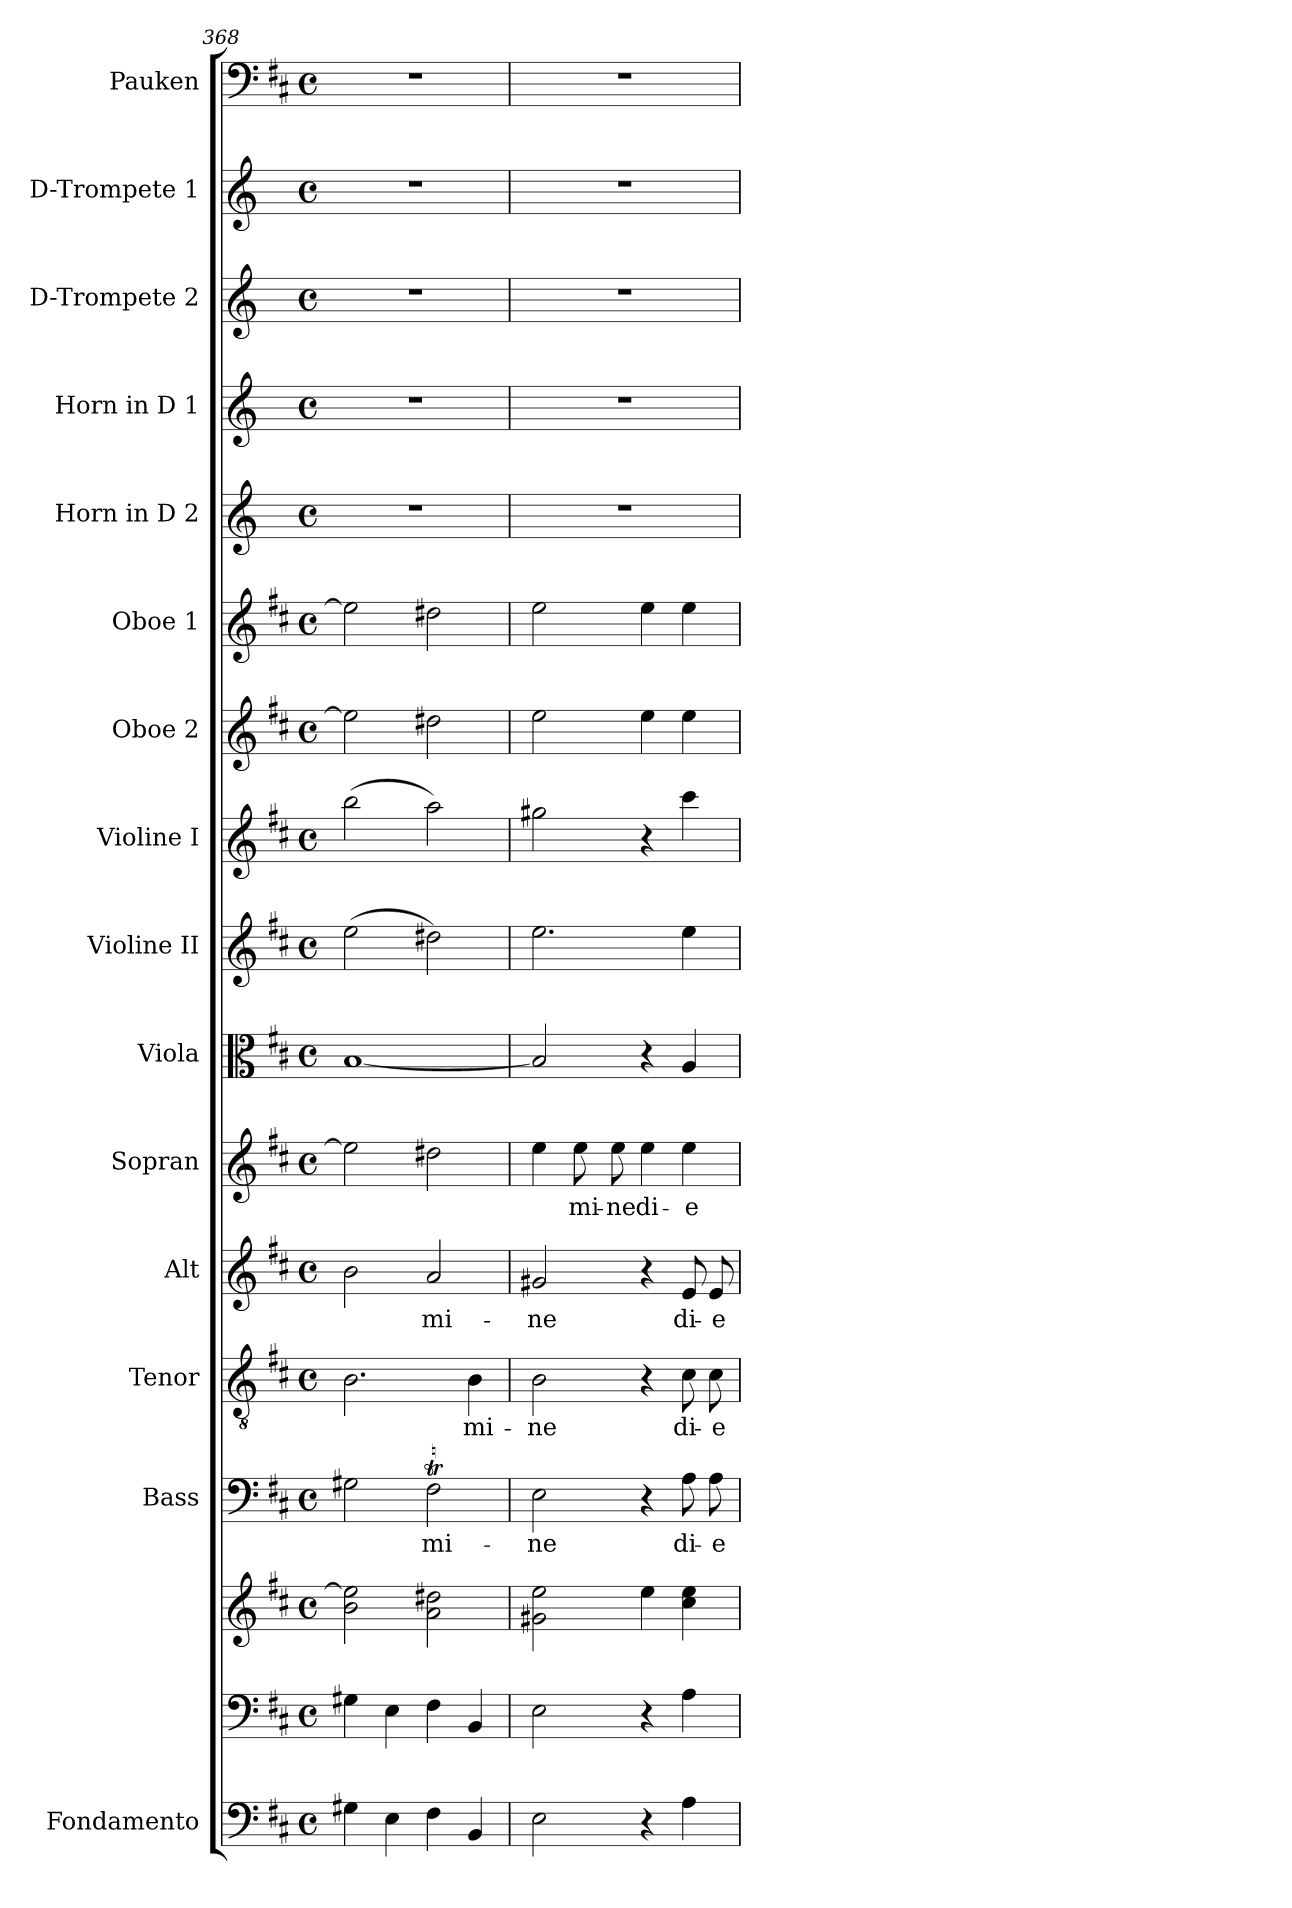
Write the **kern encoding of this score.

**kern	**kern	**kern	**kern	**text	**kern	**text	**kern	**text	**kern	**text	**kern	**kern	**kern	**kern	**kern	**kern	**kern	**kern	**kern	**kern
*part16	*part15	*part15	*part14	*part14	*part13	*part13	*part12	*part12	*part11	*part11	*part10	*part9	*part8	*part7	*part6	*part5	*part4	*part3	*part2	*part1
*staff17	*staff16	*staff15	*staff14	*staff14	*staff13	*staff13	*staff12	*staff12	*staff11	*staff11	*staff10	*staff9	*staff8	*staff7	*staff6	*staff5	*staff4	*staff3	*staff2	*staff1
*I"Fondamento	*	*	*I"Bass	*	*I"Tenor	*	*I"Alt	*	*I"Sopran	*	*I"Viola	*I"Violine II	*I"Violine I	*I"Oboe 2	*I"Oboe 1	*I"Horn in D 2	*I"Horn in D 1	*I"D-Trompete 2	*I"D-Trompete 1	*I"Pauken
*I'F.	*	*	*I'B.	*	*I'T.	*	*I'A.	*	*I'S.	*	*I'Vla.	*I'Vl. II	*I'Vl. I	*I'Ob. 2	*I'Ob. 1	*	*	*I'D Trp. 2	*I'D Trp. 1	*I'Pk.
*clefF4	*clefF4	*clefG2	*clefF4	*	*clefGv2	*	*clefG2	*	*clefG2	*	*clefC3	*clefG2	*clefG2	*clefG2	*clefG2	*clefG2	*clefG2	*clefG2	*clefG2	*clefF4
*ITrd7c12	*	*	*	*	*	*	*	*	*	*	*	*	*	*	*	*ITrd6c10	*ITrd6c10	*ITrd-1c-2	*ITrd-1c-2	*
*k[f#c#]	*k[f#c#]	*k[f#c#]	*k[f#c#]	*	*k[f#c#]	*	*k[f#c#]	*	*k[f#c#]	*	*k[f#c#]	*k[f#c#]	*k[f#c#]	*k[f#c#]	*k[f#c#]	*k[f#c#]	*k[f#c#]	*k[f#c#]	*k[f#c#]	*k[f#c#]
*D:	*D:	*D:	*D:	*	*D:	*	*D:	*	*D:	*	*D:	*D:	*D:	*D:	*D:	*D:	*D:	*D:	*D:	*D:
*M4/4	*M4/4	*M4/4	*M4/4	*	*M4/4	*	*M4/4	*	*M4/4	*	*M4/4	*M4/4	*M4/4	*M4/4	*M4/4	*M4/4	*M4/4	*M4/4	*M4/4	*M4/4
*met(c)	*met(c)	*met(c)	*met(c)	*	*met(c)	*	*met(c)	*	*met(c)	*	*met(c)	*met(c)	*met(c)	*met(c)	*met(c)	*met(c)	*met(c)	*met(c)	*met(c)	*met(c)
=368	=368	=368	=368	=368	=368	=368	=368	=368	=368	=368	=368	=368	=368	=368	=368	=368	=368	=368	=368	=368
4GG#X\	4G#X\	2b\ 2ee\]	2G#X\	.	2.B\	.	2b\	.	2ee\]	.	[1B	(>2ee\	(>2bb\	2ee\]	2ee\]	1r	1r	1r	1r	1r
4EE\	4E\	.	.	.	.	.	.	.	.	.	.	.	.	.	.	.	.	.	.	.
!	!	!	!	!LO:LY:b	!	!	!	!LO:LY:b	!	!	!	!	!	!	!	!	!	!	!	!
4FF#\	4F#\	2a\ 2dd#X\	2F#t\	-mi-	.	.	2a/	-mi-	2dd#X\	.	.	2dd#X\)	2aa\)	2dd#X\	2dd#X\	.	.	.	.	.
!	!	!	!	!	!	!LO:LY:b	!	!	!	!	!	!	!	!	!	!	!	!	!	!
4BBB/	4BB/	.	.	.	4B\	-mi-	.	.	.	.	.	.	.	.	.	.	.	.	.	.
=369	=369	=369	=369	=369	=369	=369	=369	=369	=369	=369	=369	=369	=369	=369	=369	=369	=369	=369	=369	=369
!	!	!	!	!LO:LY:b	!	!LO:LY:b	!	!LO:LY:b	!	!	!	!	!	!	!	!	!	!	!	!
2EE\	2E\	2g#X\ 2ee\	2E\	-ne	2B\	-ne	2g#X/	-ne	4ee\	.	2B/]	2.ee\	2gg#X\	2ee\	2ee\	1r	1r	1r	1r	1r
!	!	!	!	!	!	!	!	!	!	!LO:LY:b	!	!	!	!	!	!	!	!	!	!
.	.	.	.	.	.	.	.	.	8ee\	-mi-	.	.	.	.	.	.	.	.	.	.
!	!	!	!	!	!	!	!	!	!	!LO:LY:b	!	!	!	!	!	!	!	!	!	!
.	.	.	.	.	.	.	.	.	8ee\	-ne	.	.	.	.	.	.	.	.	.	.
!	!	!	!	!	!	!	!	!	!	!LO:LY:b	!	!	!	!	!	!	!	!	!	!
4r	4r	4ee\	4r	.	4r	.	4r	.	4ee\	di-	4r	.	4r	4ee\	4ee\	.	.	.	.	.
!	!	!	!	!LO:LY:b	!	!LO:LY:b	!	!LO:LY:b	!	!LO:LY:b	!	!	!	!	!	!	!	!	!	!
4AA\	4A\	4cc#\ 4ee\	8A\	di-	8c#\	di-	8e/	di-	4ee\	-e	4A/	4ee\	4ccc#\	4ee\	4ee\	.	.	.	.	.
!	!	!	!	!LO:LY:b	!	!LO:LY:b	!	!LO:LY:b	!	!	!	!	!	!	!	!	!	!	!	!
.	.	.	8A\	-e	8c#\	-e	8e/	-e	.	.	.	.	.	.	.	.	.	.	.	.
=	=	=	=	=	=	=	=	=	=	=	=	=	=	=	=	=	=	=	=	=
*-	*-	*-	*-	*-	*-	*-	*-	*-	*-	*-	*-	*-	*-	*-	*-	*-	*-	*-	*-	*-
